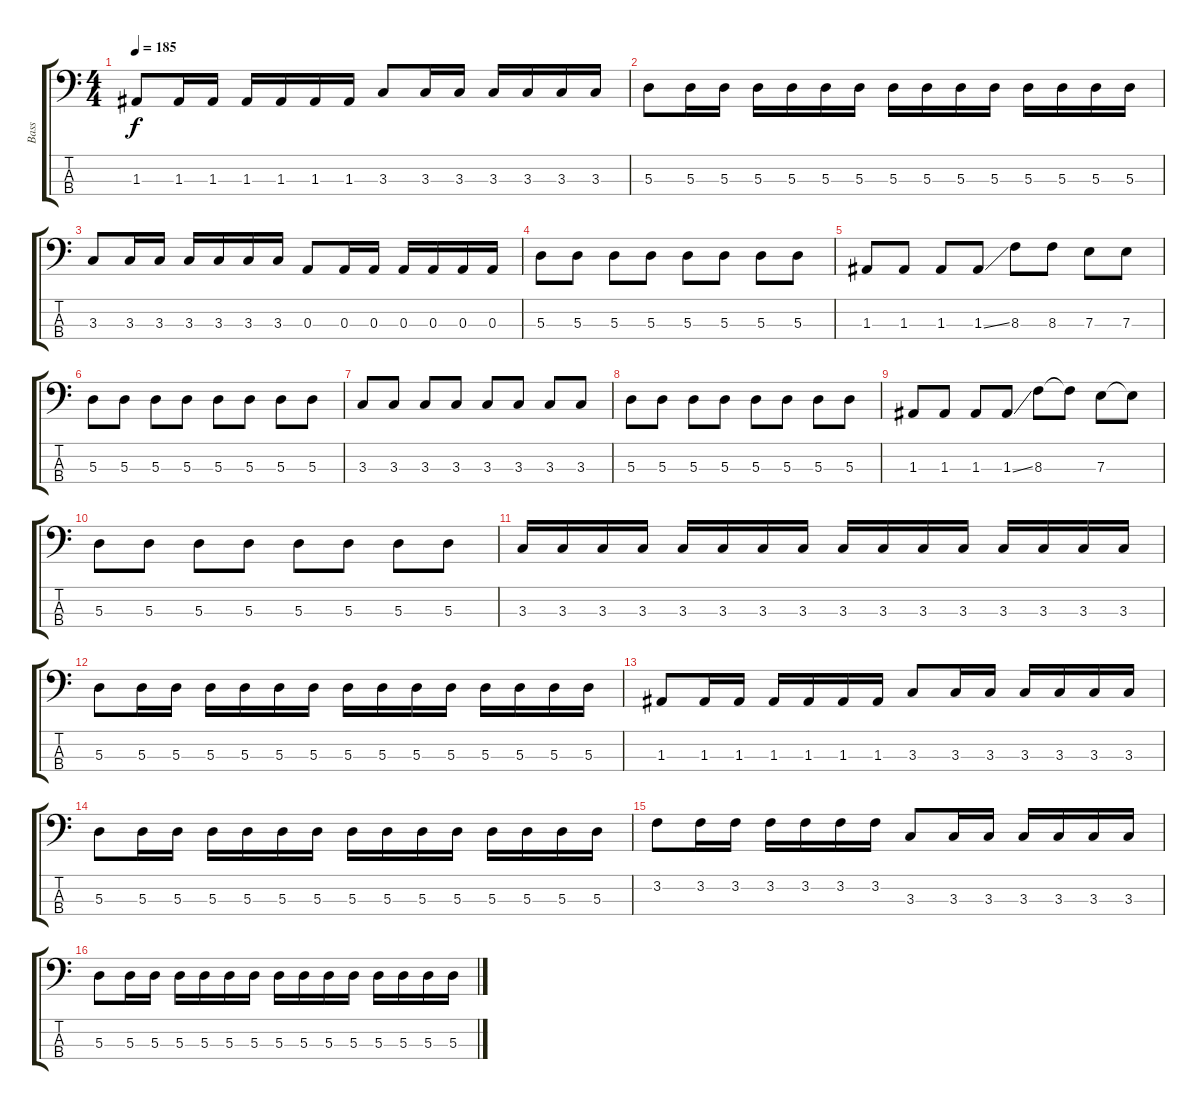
\track ("Bass" "Bass") {instrument electricbassfinger}
\staff {score tabs}
\tuning (G2 D2 A1 E1) {hide}
\ts (4 4)
\tempo 185
\clef f4
\ks c
1.3.8{dy f} 1.3.16 1.3.16 1.3.16 1.3.16 1.3.16 1.3.16 3.3.8 3.3.16 3.3.16 3.3.16 3.3.16 3.3.16 3.3.16 |
5.3.8 5.3.16 5.3.16 5.3.16 5.3.16 5.3.16 5.3.16 5.3.16 5.3.16 5.3.16 5.3.16 5.3.16 5.3.16 5.3.16 5.3.16 |
3.3.8 3.3.16 3.3.16 3.3.16 3.3.16 3.3.16 3.3.16 0.3.8 0.3.16 0.3.16 0.3.16 0.3.16 0.3.16 0.3.16 |
5.3.8 5.3.8 5.3.8 5.3.8 5.3.8 5.3.8 5.3.8 5.3.8 |
1.3.8 1.3.8 1.3.8 1.3{ss}.8 8.3.8 8.3.8 7.3.8 7.3.8 |
5.3.8 5.3.8 5.3.8 5.3.8 5.3.8 5.3.8 5.3.8 5.3.8 |
3.3.8 3.3.8 3.3.8 3.3.8 3.3.8 3.3.8 3.3.8 3.3.8 |
5.3.8 5.3.8 5.3.8 5.3.8 5.3.8 5.3.8 5.3.8 5.3.8 |
1.3.8 1.3.8 1.3.8 1.3{ss}.8 8.3.8 8.3{t}.8 7.3.8 7.3{t}.8 |
5.3.8 5.3.8 5.3.8 5.3.8 5.3.8 5.3.8 5.3.8 5.3.8 |
3.3.16 3.3.16 3.3.16 3.3.16 3.3.16 3.3.16 3.3.16 3.3.16 3.3.16 3.3.16 3.3.16 3.3.16 3.3.16 3.3.16 3.3.16 3.3.16 |
5.3.8 5.3.16 5.3.16 5.3.16 5.3.16 5.3.16 5.3.16 5.3.16 5.3.16 5.3.16 5.3.16 5.3.16 5.3.16 5.3.16 5.3.16 |
1.3.8 1.3.16 1.3.16 1.3.16 1.3.16 1.3.16 1.3.16 3.3.8 3.3.16 3.3.16 3.3.16 3.3.16 3.3.16 3.3.16 |
5.3.8 5.3.16 5.3.16 5.3.16 5.3.16 5.3.16 5.3.16 5.3.16 5.3.16 5.3.16 5.3.16 5.3.16 5.3.16 5.3.16 5.3.16 |
3.2.8 3.2.16 3.2.16 3.2.16 3.2.16 3.2.16 3.2.16 3.3.8 3.3.16 3.3.16 3.3.16 3.3.16 3.3.16 3.3.16 |
5.3.8 5.3.16 5.3.16 5.3.16 5.3.16 5.3.16 5.3.16 5.3.16 5.3.16 5.3.16 5.3.16 5.3.16 5.3.16 5.3.16 5.3.16
